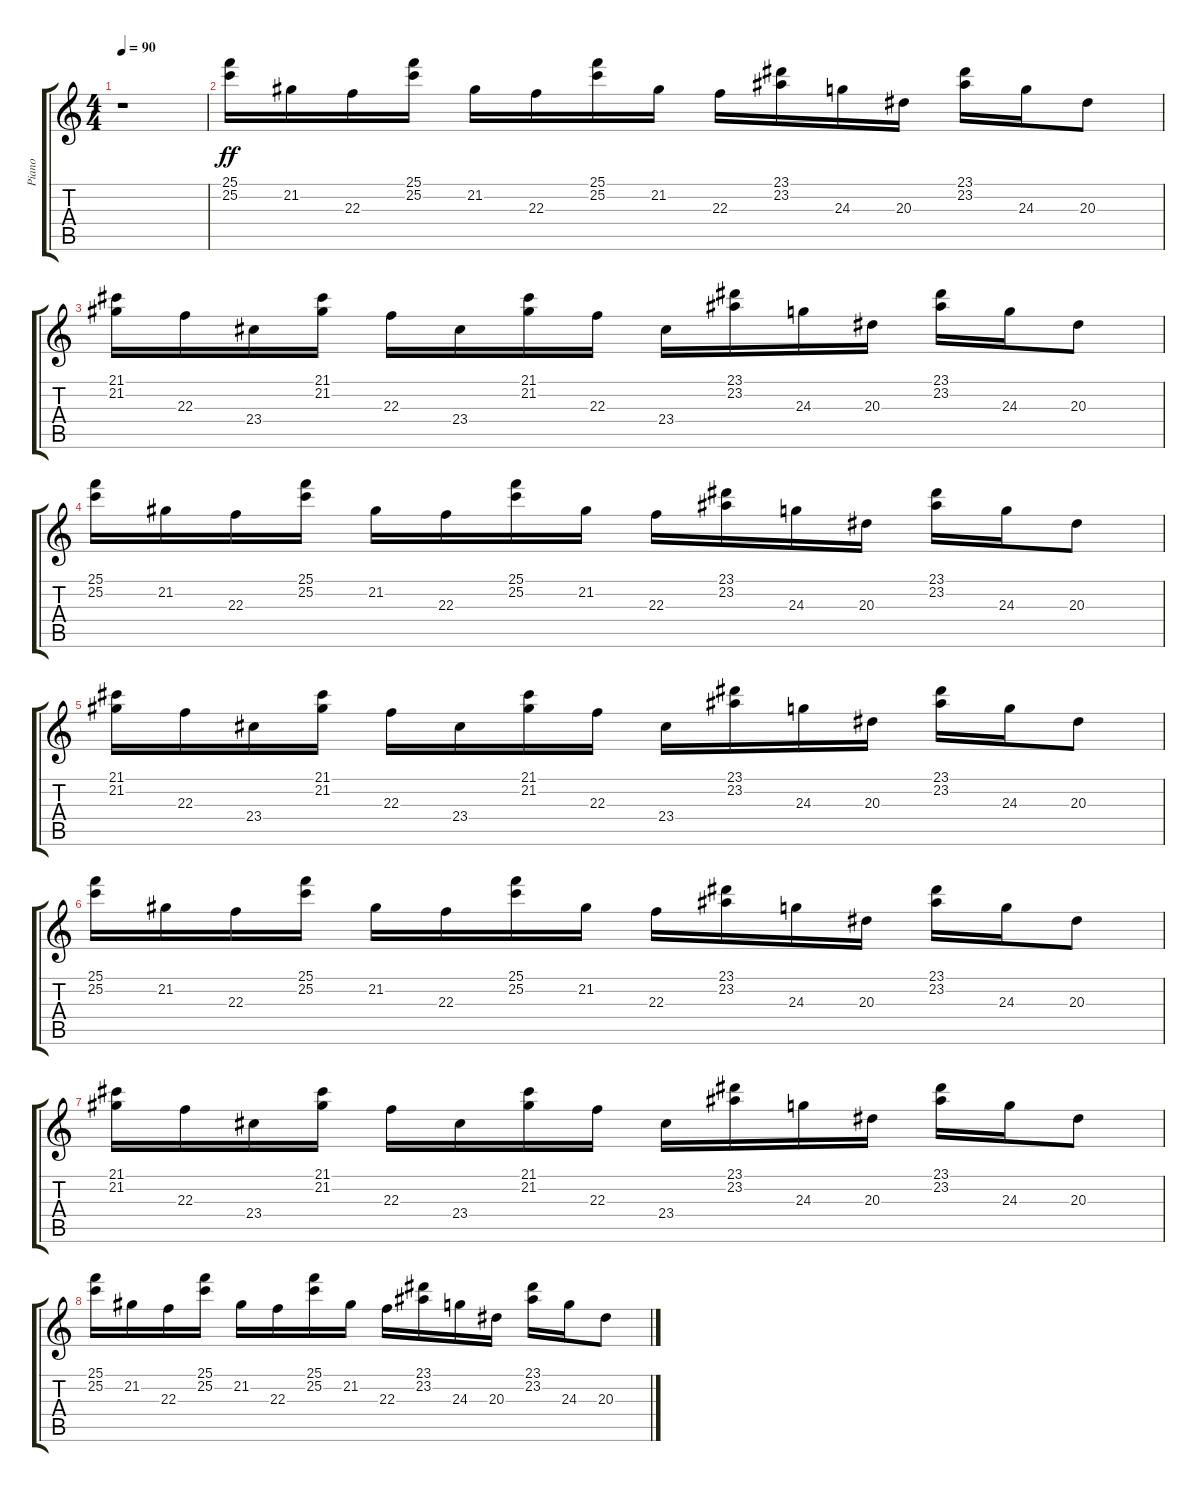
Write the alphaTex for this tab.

\track ("Piano" "Piano") {instrument brightacousticpiano}
\staff {score tabs}
\tuning (E4 B3 G3 D3 A2 E2) {hide}
\ts (4 4)
\tempo 90
\clef g2
\ks c
r.1{dy ff} |
(25.1 25.2).16 21.2.16 22.3.16 (25.1 25.2).16 21.2.16 22.3.16 (25.1 25.2).16 21.2.16 22.3.16 (23.1 23.2).16 24.3.16 20.3.16 (23.1 23.2).16 24.3.16 20.3.8 |
(21.1 21.2).16 22.3.16 23.4.16 (21.1 21.2).16 22.3.16 23.4.16 (21.1 21.2).16 22.3.16 23.4.16 (23.1 23.2).16 24.3.16 20.3.16 (23.1 23.2).16 24.3.16 20.3.8 |
(25.1 25.2).16 21.2.16 22.3.16 (25.1 25.2).16 21.2.16 22.3.16 (25.1 25.2).16 21.2.16 22.3.16 (23.1 23.2).16 24.3.16 20.3.16 (23.1 23.2).16 24.3.16 20.3.8 |
(21.1 21.2).16 22.3.16 23.4.16 (21.1 21.2).16 22.3.16 23.4.16 (21.1 21.2).16 22.3.16 23.4.16 (23.1 23.2).16 24.3.16 20.3.16 (23.1 23.2).16 24.3.16 20.3.8 |
(25.1 25.2).16 21.2.16 22.3.16 (25.1 25.2).16 21.2.16 22.3.16 (25.1 25.2).16 21.2.16 22.3.16 (23.1 23.2).16 24.3.16 20.3.16 (23.1 23.2).16 24.3.16 20.3.8 |
(21.1 21.2).16 22.3.16 23.4.16 (21.1 21.2).16 22.3.16 23.4.16 (21.1 21.2).16 22.3.16 23.4.16 (23.1 23.2).16 24.3.16 20.3.16 (23.1 23.2).16 24.3.16 20.3.8 |
(25.1 25.2).16 21.2.16 22.3.16 (25.1 25.2).16 21.2.16 22.3.16 (25.1 25.2).16 21.2.16 22.3.16 (23.1 23.2).16 24.3.16 20.3.16 (23.1 23.2).16 24.3.16 20.3.8
